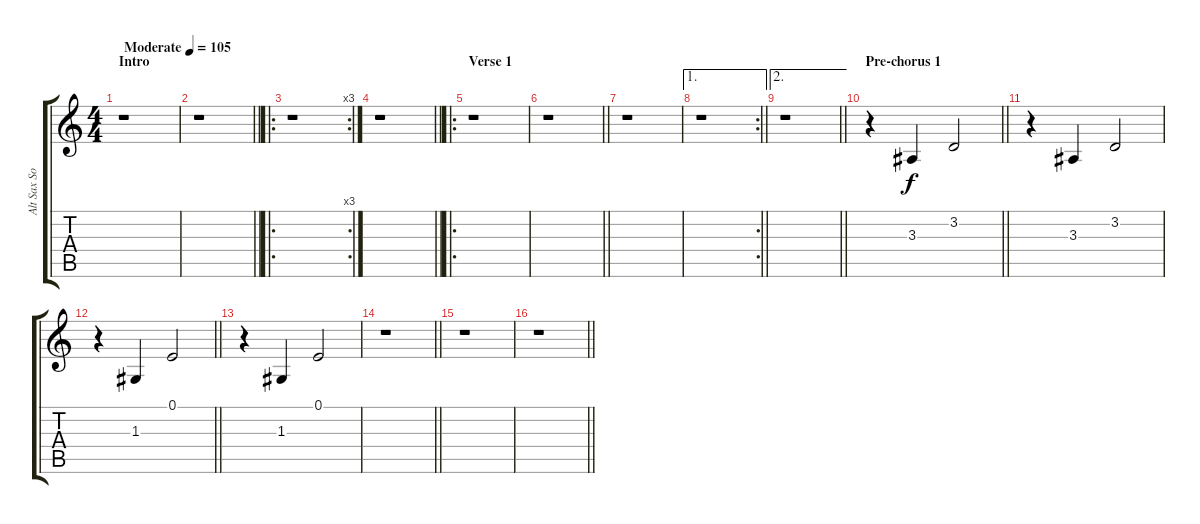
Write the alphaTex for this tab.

\track ("Alt Sax Sound" "Alt Sax So") {instrument altosax}
\staff {score tabs}
\tuning (E4 B3 G3 D3 A2 E2) {hide}
\ts (4 4)
\section ("" "Intro")
\tempo (105 "Moderate")
\clef g2
\ks aminor
r.1{dy f instrument altosax} |
\barLineRight lightlight
r.1 |
\ro
\rc 3
r.1 |
\barLineRight lightlight
r.1 |
\ro
\section ("" "Verse 1")
r.1 |
\barLineRight lightlight
r.1 |
r.1 |
\ae 1
\rc 2
\barLineRight lightlight
r.1 |
\ae 2
\barLineRight lightlight
r.1 |
\section ("" "Pre-chorus 1")
\barLineRight lightlight
r.4 3.3.4 3.2.2 |
r.4 3.3.4 3.2.2 |
\barLineRight lightlight
r.4 1.3.4 0.1.2 |
r.4 1.3.4 0.1.2 |
\barLineRight lightlight
r.1 |
r.1 |
\barLineRight lightlight
r.1
